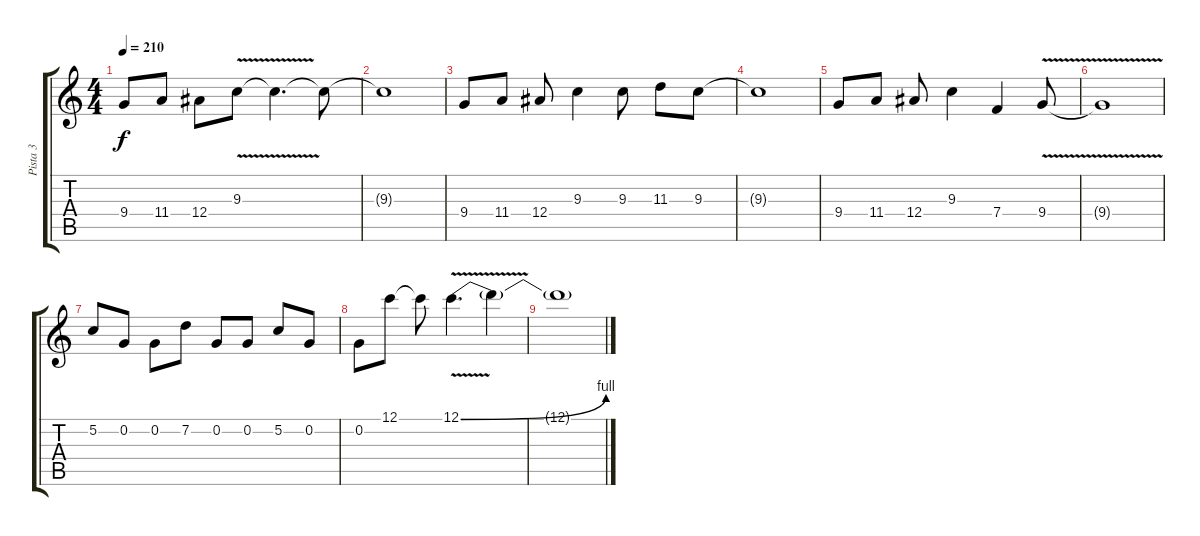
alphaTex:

\track ("Pista 3" "Pista 3") {instrument distortionguitar}
\staff {score tabs}
\tuning (C4 G3 Eb3 Bb2 F2 C2) {hide}
\ts (4 4)
\tempo 210
\clef g2
\ks c
9.4.8{dy f} 11.4.8 12.4.8 9.3{v}.8 9.3{t}.4{d} 9.3{t}.8 |
9.3{t}.1 |
9.4.8 11.4.8 12.4.8 9.3.4 9.3.8 11.3.8 9.3.8 |
9.3{t}.1 |
9.4.8 11.4.8 12.4.8 9.3.4 7.4.4 9.4{v}.8 |
9.4{t}.1 |
5.2.8 0.2.8 0.2.8 7.2.8 0.2.8 0.2.8 5.2.8 0.2.8 |
0.2.8 12.1.8 12.1{t}.8 12.1{be (bend 0 0 60 4) v}.4{d} 12.1{t}.4 |
12.1{t}.1
